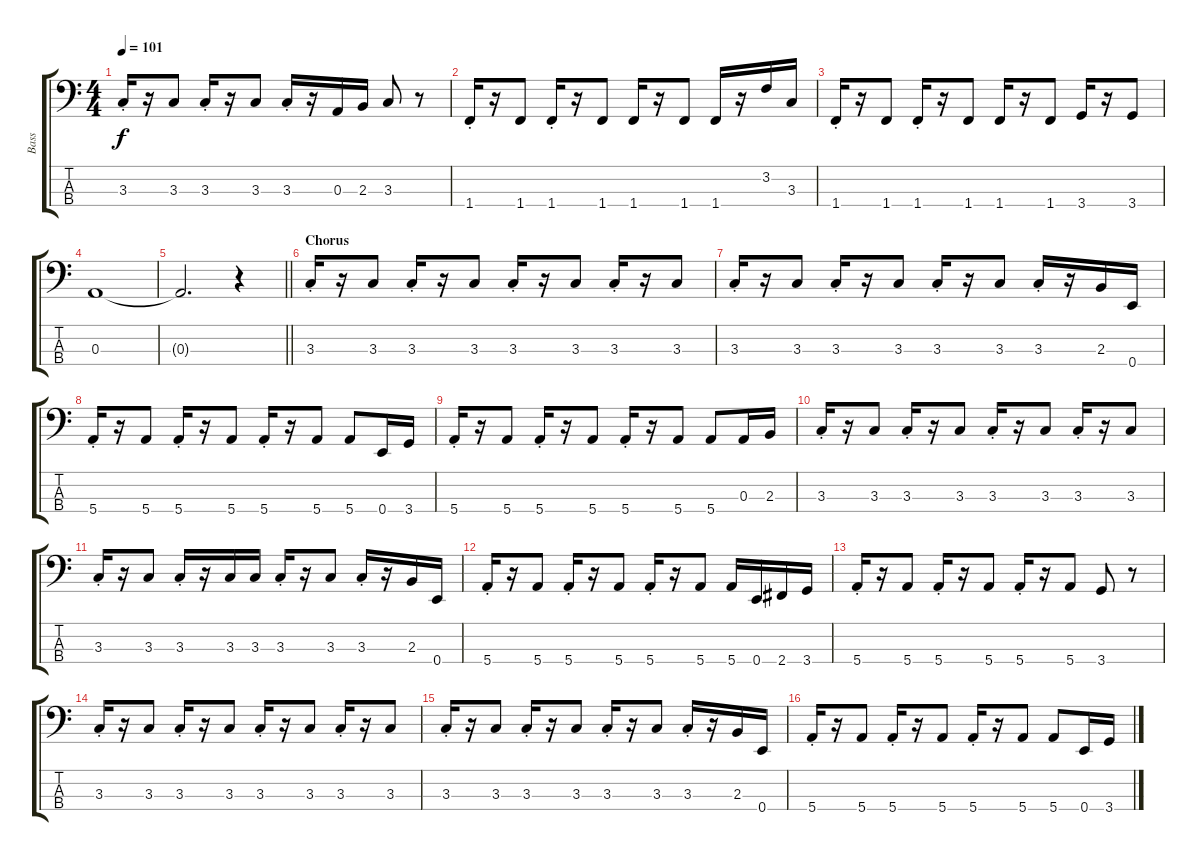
\track ("Bass" "Bass") {instrument electricbassfinger}
\staff {score tabs}
\tuning (G2 D2 A1 E1) {hide}
\ts (4 4)
\tempo 101
\clef f4
\ks c
3.3{st}.16{dy f} r.16 3.3.8 3.3{st}.16 r.16 3.3.8 3.3{st}.16 r.16 0.3.16 2.3.16 3.3.8 r.8 |
1.4{st}.16 r.16 1.4.8 1.4{st}.16 r.16 1.4.8 1.4.16 r.16 1.4.8 1.4.16 r.16 3.2.16 3.3.16 |
1.4{st}.16 r.16 1.4.8 1.4{st}.16 r.16 1.4.8 1.4.16 r.16 1.4.8 3.4.16 r.16 3.4.8 |
0.3.1 |
\barLineRight lightlight
0.3{t}.2{d} r.4 |
\section ("" "Chorus")
3.3{st}.16 r.16 3.3.8 3.3{st}.16 r.16 3.3.8 3.3{st}.16 r.16 3.3.8 3.3{st}.16 r.16 3.3.8 |
3.3{st}.16 r.16 3.3.8 3.3{st}.16 r.16 3.3.8 3.3{st}.16 r.16 3.3.8 3.3{st}.16 r.16 2.3.16 0.4.16 |
5.4{st}.16 r.16 5.4.8 5.4{st}.16 r.16 5.4.8 5.4{st}.16 r.16 5.4.8 5.4.8 0.4.16 3.4.16 |
5.4{st}.16 r.16 5.4.8 5.4{st}.16 r.16 5.4.8 5.4{st}.16 r.16 5.4.8 5.4.8 0.3.16 2.3.16 |
3.3{st}.16 r.16 3.3.8 3.3{st}.16 r.16 3.3.8 3.3{st}.16 r.16 3.3.8 3.3{st}.16 r.16 3.3.8 |
3.3{st}.16 r.16 3.3.8 3.3{st}.16 r.16 3.3.16 3.3.16 3.3{st}.16 r.16 3.3.8 3.3{st}.16 r.16 2.3.16 0.4.16 |
5.4{st}.16 r.16 5.4.8 5.4{st}.16 r.16 5.4.8 5.4{st}.16 r.16 5.4.8 5.4.16 0.4.16 2.4.16 3.4.16 |
5.4{st}.16 r.16 5.4.8 5.4{st}.16 r.16 5.4.8 5.4{st}.16 r.16 5.4.8 3.4.8 r.8 |
3.3{st}.16 r.16 3.3.8 3.3{st}.16 r.16 3.3.8 3.3{st}.16 r.16 3.3.8 3.3{st}.16 r.16 3.3.8 |
3.3{st}.16 r.16 3.3.8 3.3{st}.16 r.16 3.3.8 3.3{st}.16 r.16 3.3.8 3.3{st}.16 r.16 2.3.16 0.4.16 |
5.4{st}.16 r.16 5.4.8 5.4{st}.16 r.16 5.4.8 5.4{st}.16 r.16 5.4.8 5.4.8 0.4.16 3.4.16
